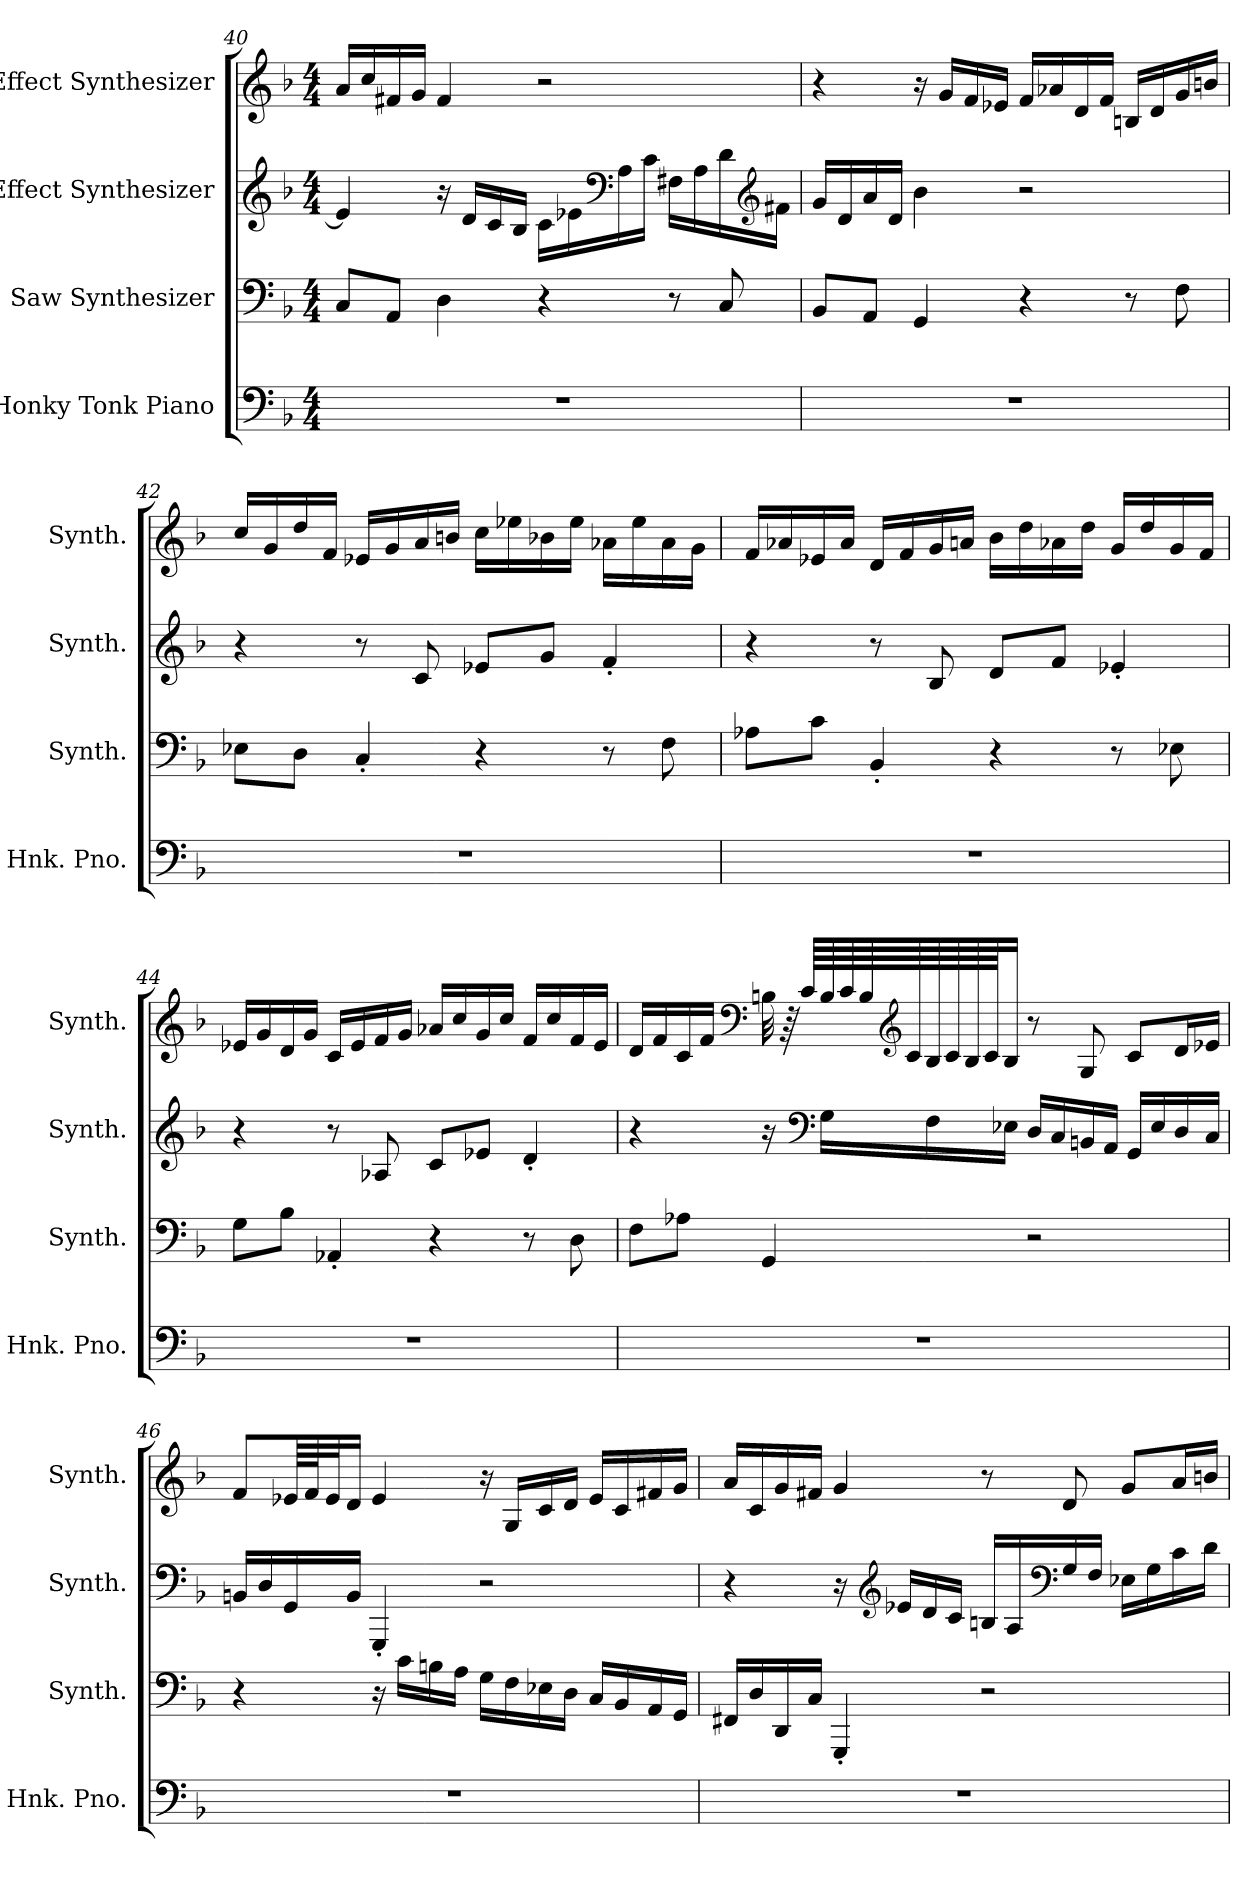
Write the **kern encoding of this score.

**kern	**kern	**kern	**kern
*part4	*part3	*part2	*part1
*staff4	*staff3	*staff2	*staff1
*I"Honky Tonk Piano	*I"Saw Synthesizer	*I"Effect Synthesizer	*I"Effect Synthesizer
*I'Hnk. Pno.	*I'Synth.	*I'Synth.	*I'Synth.
!!LO:LB:g=z
*clefF4	*clefF4	*clefG2	*clefG2
*k[b-]	*k[b-]	*k[b-]	*k[b-]
*M4/4	*M4/4	*M4/4	*M4/4
=40	=40	=40	=40
1r	8C/L	4e-/]	16a/LL
.	.	.	16cc/
.	8AA/J	.	16f#X/
.	.	.	16g/JJ
.	4D\	16r	4f#/
.	.	16d/LL	.
.	.	16c/	.
.	.	16B-/JJ	.
.	4r	16c\LL	2r
.	.	16e-X\	.
*	*	*clefF4	*
.	.	16A\	.
.	.	16c\JJ	.
.	8r	16F#X\LL	.
.	.	16A\	.
.	8C/	16d\	.
*	*	*clefG2	*
.	.	16f#X\JJ	.
=41	=41	=41	=41
1r	8BB-/L	16g/LL	4r
.	.	16d/	.
.	8AA/J	16a/	.
.	.	16d/JJ	.
.	4GG/	4b-\	16r
.	.	.	16g/LL
.	.	.	16f/
.	.	.	16e-X/JJ
.	4r	2r	16f/LL
.	.	.	16a-X/
.	.	.	16d/
.	.	.	16f/JJ
.	8r	.	16Bn/LL
.	.	.	16d/
.	8F\	.	16g/
.	.	.	16bn/JJ
!!LO:LB:g=z
=42	=42	=42	=42
1r	8E-X\L	4r	16cc/LL
.	.	.	16g/
.	8D\J	.	16dd/
.	.	.	16f/JJ
.	4C'/	8r	16e-X/LL
.	.	.	16g/
.	.	8c/	16a/
.	.	.	16bn/JJ
.	4r	8e-X/L	16cc\LL
.	.	.	16ee-X\
.	.	8g/J	16b-X\
.	.	.	16ee-\JJ
.	8r	4f'/	16a-X\LL
.	.	.	16ee-\
.	8F\	.	16a-\
.	.	.	16g\JJ
=43	=43	=43	=43
1r	8A-X\L	4r	16f/LL
.	.	.	16a-X/
.	8c\J	.	16e-X/
.	.	.	16a-/JJ
.	4BB-'/	8r	16d/LL
.	.	.	16f/
.	.	8B-/	16g/
.	.	.	16an/JJ
.	4r	8d/L	16b-\LL
.	.	.	16dd\
.	.	8f/J	16a-X\
.	.	.	16dd\JJ
.	8r	4e-X'/	16g/LL
.	.	.	16dd/
.	8E-X\	.	16g/
.	.	.	16f/JJ
!!LO:PB:g=z
=44	=44	=44	=44
1r	8G\L	4r	16e-X/LL
.	.	.	16g/
.	8B-\J	.	16d/
.	.	.	16g/JJ
.	4AA-X'/	8r	16c/LL
.	.	.	16e-/
.	.	8A-X/	16f/
.	.	.	16g/JJ
.	4r	8c/L	16a-X/LL
.	.	.	16cc/
.	.	8e-X/J	16g/
.	.	.	16cc/JJ
.	8r	4d'/	16f/LL
.	.	.	16cc/
.	8D\	.	16f/
.	.	.	16e-/JJ
!!LO:LB:g=z
=45	=45	=45	=45
1r	8F\L	4r	16d/LL
.	.	.	16f/
.	8A-X\J	.	16c/
.	.	.	16f/JJ
*	*	*	*clefF4
.	4GG/	16r	32Bn\
.	.	.	64r
.	.	.	64c/LLLL
*	*	*clefF4	*
.	.	16G\LL	64B/
.	.	.	64c/
.	.	.	64B/
*	*	*	*clefG2
.	.	.	64c/
.	.	16F\	64B/
.	.	.	64c/
.	.	.	64B/
.	.	.	64c/JJ
.	.	16E-X\JJ	16B/JJ
.	2r	16D/LL	8r
.	.	16C/	.
.	.	16BBn/	8G/
.	.	16AA/JJ	.
.	.	16GG/LL	8c/L
.	.	16E-/	.
.	.	16D/	16d/L
.	.	16C/JJ	16e-X/JJ
!!LO:LB:g=z
=46	=46	=46	=46
1r	4r	16BBn/LL	8f/L
.	.	16D/	.
.	.	16GG/	64e-X/LLL
.	.	.	64f/J
.	.	.	32e-/J
.	.	16BB/JJ	16d/JJ
.	16r	4GGG'/	4e-/
.	16c\LL	.	.
.	16Bn\	.	.
.	16A\JJ	.	.
.	16G\LL	2r	16r
.	16F\	.	16G/LL
.	16E-X\	.	16c/
.	16D\JJ	.	16d/JJ
.	16C/LL	.	16e-/LL
.	16BB-/	.	16c/
.	16AA/	.	16f#X/
.	16GG/JJ	.	16g/JJ
!!LO:PB:g=z
=47	=47	=47	=47
1r	16FF#X/LL	4r	16a/LL
.	16D/	.	16c/
.	16DD/	.	16g/
.	16C/JJ	.	16f#X/JJ
.	4GGG'/	16r	4g/
*	*	*clefG2	*
.	.	16e-X/LL	.
.	.	16d/	.
.	.	16c/JJ	.
.	2r	16Bn/LL	8r
.	.	16A/	.
*	*	*clefF4	*
.	.	16G/	8d/
.	.	16F/JJ	.
.	.	16E-X\LL	8g/L
.	.	16G\	.
.	.	16c\	16a/L
.	.	16d\JJ	16bn/JJ
=	=	=	=
*-	*-	*-	*-
